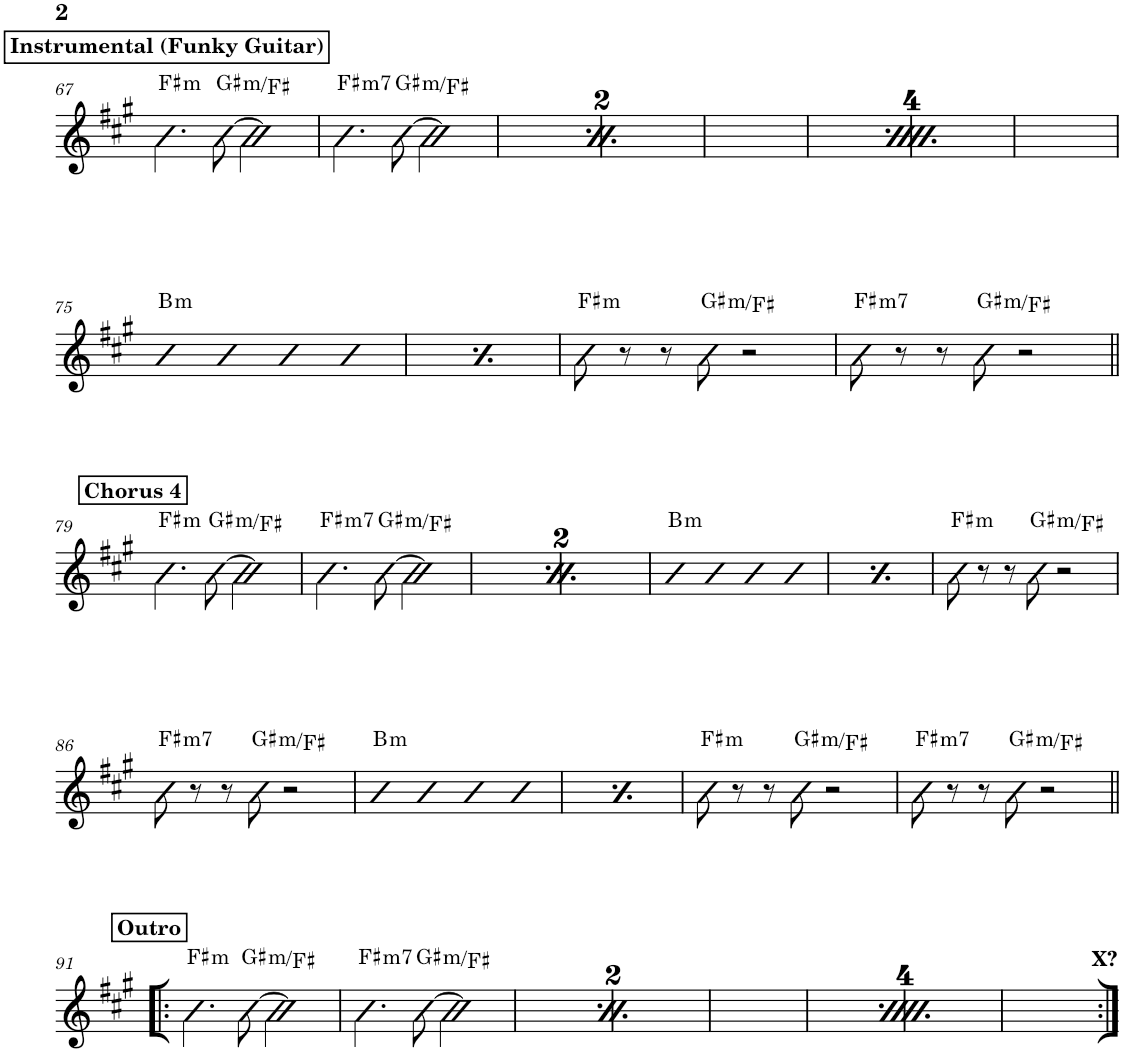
**kern	**harte
*part1	*part1
*staff1	*
*I"Piano	*
*I'Pno.	*
!!LO:PB:g=z
*clefG2	*
*k[f#c#g#]	*
*M4/4	*
!!LO:REH:place=s1:a:B:cj:t=Instrumental (Funky Guitar)
=67	=67
!	!LO:H:kt=m
4.b\	F#:min
!	!LO:H:kt=m
[8b\	G#:min/b7
2b\]	.
=68	=68
!	!LO:H:kt=m7
4.b\	F#:min7
!	!LO:H:kt=m
[8b\	G#:min/b7
2b\]	.
!!LO:REH:place=s1:a:B:cj:t=Instrumental (Funky Guitar)
=69	=69
!	!LO:H:kt=m
4.b\	F#:min
!	!LO:H:kt=m
[8b\	G#:min/b7
2b\]	.
=70	=70
!	!LO:H:kt=m7
4.b\	F#:min7
!	!LO:H:kt=m
[8b\	G#:min/b7
2b\]	.
!!LO:REH:place=s1:a:B:cj:t=Instrumental (Funky Guitar)
=71	=71
!	!LO:H:kt=m
4.b\	F#:min
!	!LO:H:kt=m
[8b\	G#:min/b7
2b\]	.
=72	=72
!	!LO:H:kt=m7
4.b\	F#:min7
!	!LO:H:kt=m
[8b\	G#:min/b7
2b\]	.
!!LO:REH:place=s1:a:B:cj:t=Instrumental (Funky Guitar)
=73	=73
!	!LO:H:kt=m
4.b\	F#:min
!	!LO:H:kt=m
[8b\	G#:min/b7
2b\]	.
=74	=74
!	!LO:H:kt=m7
4.b\	F#:min7
!	!LO:H:kt=m
[8b\	G#:min/b7
2b\]	.
!!LO:LB:g=z
=75	=75
!	!LO:H:kt=m
4b	B:min
4b	.
4b	.
4b	.
=76	=76
!	!LO:H:kt=m
4b	B:min
4b	.
4b	.
4b	.
=77	=77
!	!LO:H:kt=m
8b\	F#:min
8r	.
8r	.
!	!LO:H:kt=m
8b\	G#:min/b7
2r	.
=78	=78
!	!LO:H:kt=m7
8b\	F#:min7
8r	.
8r	.
!	!LO:H:kt=m
8b\	G#:min/b7
2r	.
!!LO:LB:g=z
!!LO:REH:place=s1:a:B:cj:t=Chorus 4
=79||	=79||
!	!LO:H:kt=m
4.b\	F#:min
!	!LO:H:kt=m
[8b\	G#:min/b7
2b\]	.
=80	=80
!	!LO:H:kt=m7
4.b\	F#:min7
!	!LO:H:kt=m
[8b\	G#:min/b7
2b\]	.
!!LO:REH:place=s1:a:B:cj:t=Chorus 4
=81	=81
!	!LO:H:kt=m
4.b\	F#:min
!	!LO:H:kt=m
[8b\	G#:min/b7
2b\]	.
=82	=82
!	!LO:H:kt=m7
4.b\	F#:min7
!	!LO:H:kt=m
[8b\	G#:min/b7
2b\]	.
=83	=83
!	!LO:H:kt=m
4b	B:min
4b	.
4b	.
4b	.
=84	=84
!	!LO:H:kt=m
4b	B:min
4b	.
4b	.
4b	.
=85	=85
!	!LO:H:kt=m
8b\	F#:min
8r	.
8r	.
!	!LO:H:kt=m
8b\	G#:min/b7
2r	.
!!LO:LB:g=z
=86	=86
!	!LO:H:kt=m7
8b\	F#:min7
8r	.
8r	.
!	!LO:H:kt=m
8b\	G#:min/b7
2r	.
=87	=87
!	!LO:H:kt=m
4b	B:min
4b	.
4b	.
4b	.
=88	=88
!	!LO:H:kt=m
4b	B:min
4b	.
4b	.
4b	.
=89	=89
!	!LO:H:kt=m
8b\	F#:min
8r	.
8r	.
!	!LO:H:kt=m
8b\	G#:min/b7
2r	.
=90	=90
!	!LO:H:kt=m7
8b\	F#:min7
8r	.
8r	.
!	!LO:H:kt=m
8b\	G#:min/b7
2r	.
!!LO:LB:g=z
!!LO:REH:place=s1:a:B:cj:t=Outro
=91!|:	=91!|:
!	!LO:H:kt=m
4.b\	F#:min
!	!LO:H:kt=m
[8b\	G#:min/b7
2b\]	.
=92	=92
!	!LO:H:kt=m7
4.b\	F#:min7
!	!LO:H:kt=m
[8b\	G#:min/b7
2b\]	.
!!LO:REH:place=s1:a:B:cj:t=Outro
=93	=93
!	!LO:H:kt=m
4.b\	F#:min
!	!LO:H:kt=m
[8b\	G#:min/b7
2b\]	.
=94	=94
!	!LO:H:kt=m7
4.b\	F#:min7
!	!LO:H:kt=m
[8b\	G#:min/b7
2b\]	.
!!LO:REH:place=s1:a:B:cj:t=Outro
=95	=95
!	!LO:H:kt=m
4.b\	F#:min
!	!LO:H:kt=m
[8b\	G#:min/b7
2b\]	.
=96	=96
!	!LO:H:kt=m7
4.b\	F#:min7
!	!LO:H:kt=m
[8b\	G#:min/b7
2b\]	.
!!LO:REH:place=s1:a:B:cj:t=Outro
=97	=97
!	!LO:H:kt=m
4.b\	F#:min
!	!LO:H:kt=m
[8b\	G#:min/b7
2b\]	.
=98	=98
!	!LO:H:kt=m7
4.b\	F#:min7
!	!LO:H:kt=m
[8b\	G#:min/b7
2b\]	.
=:|!	=:|!
*-	*-
